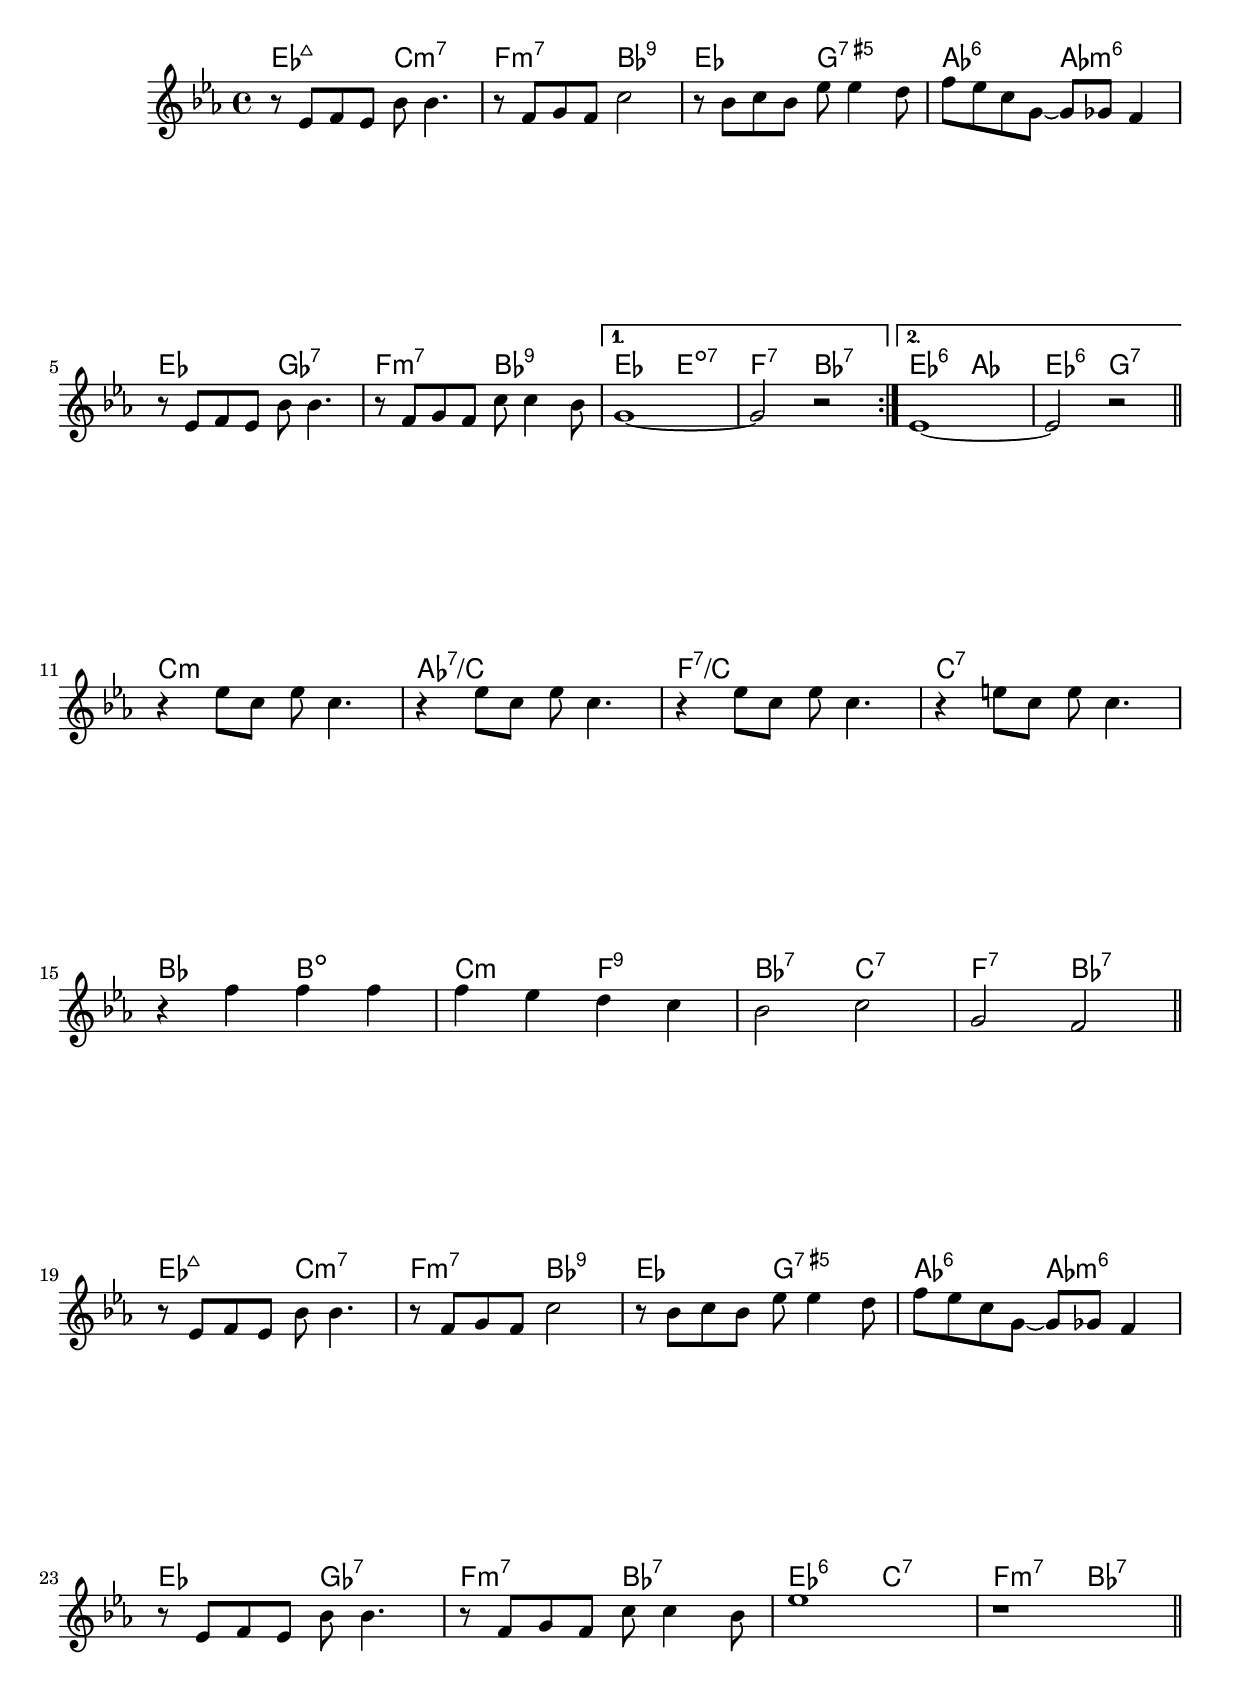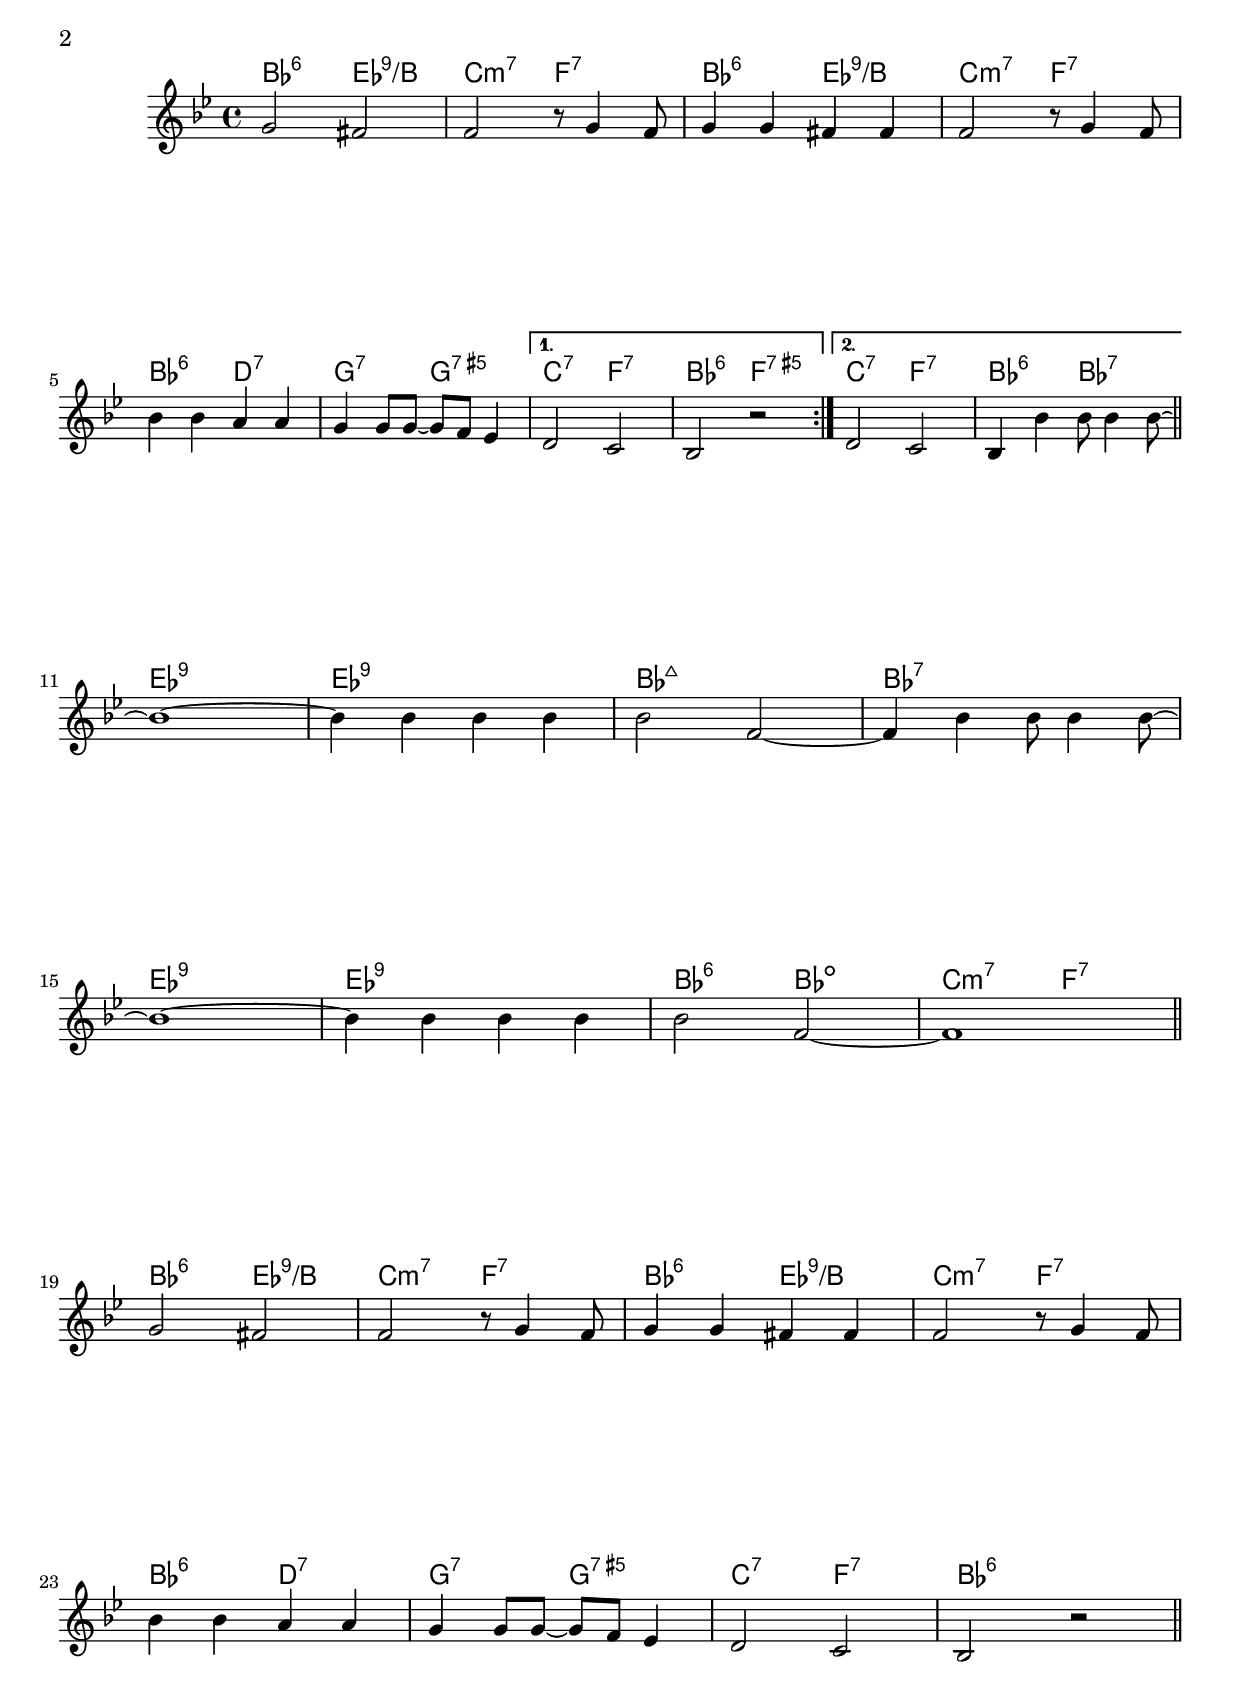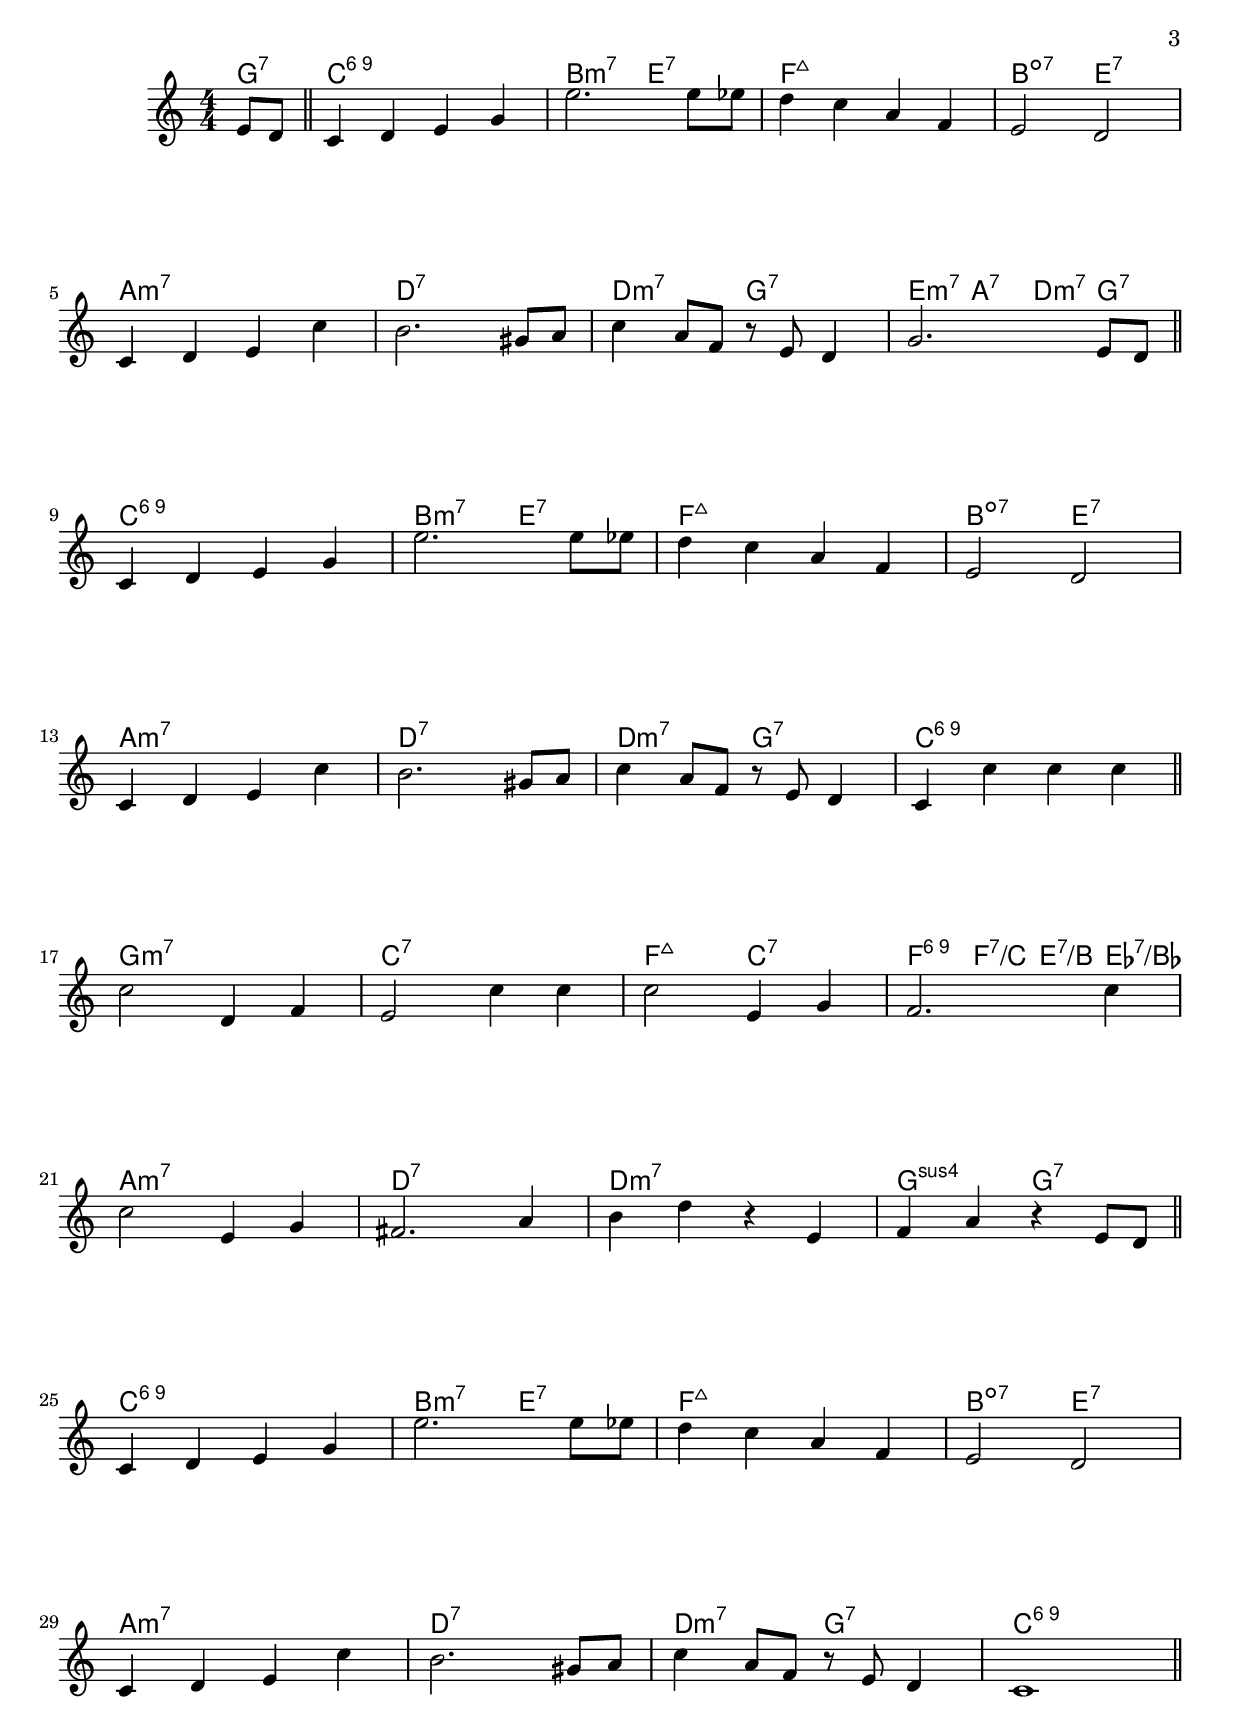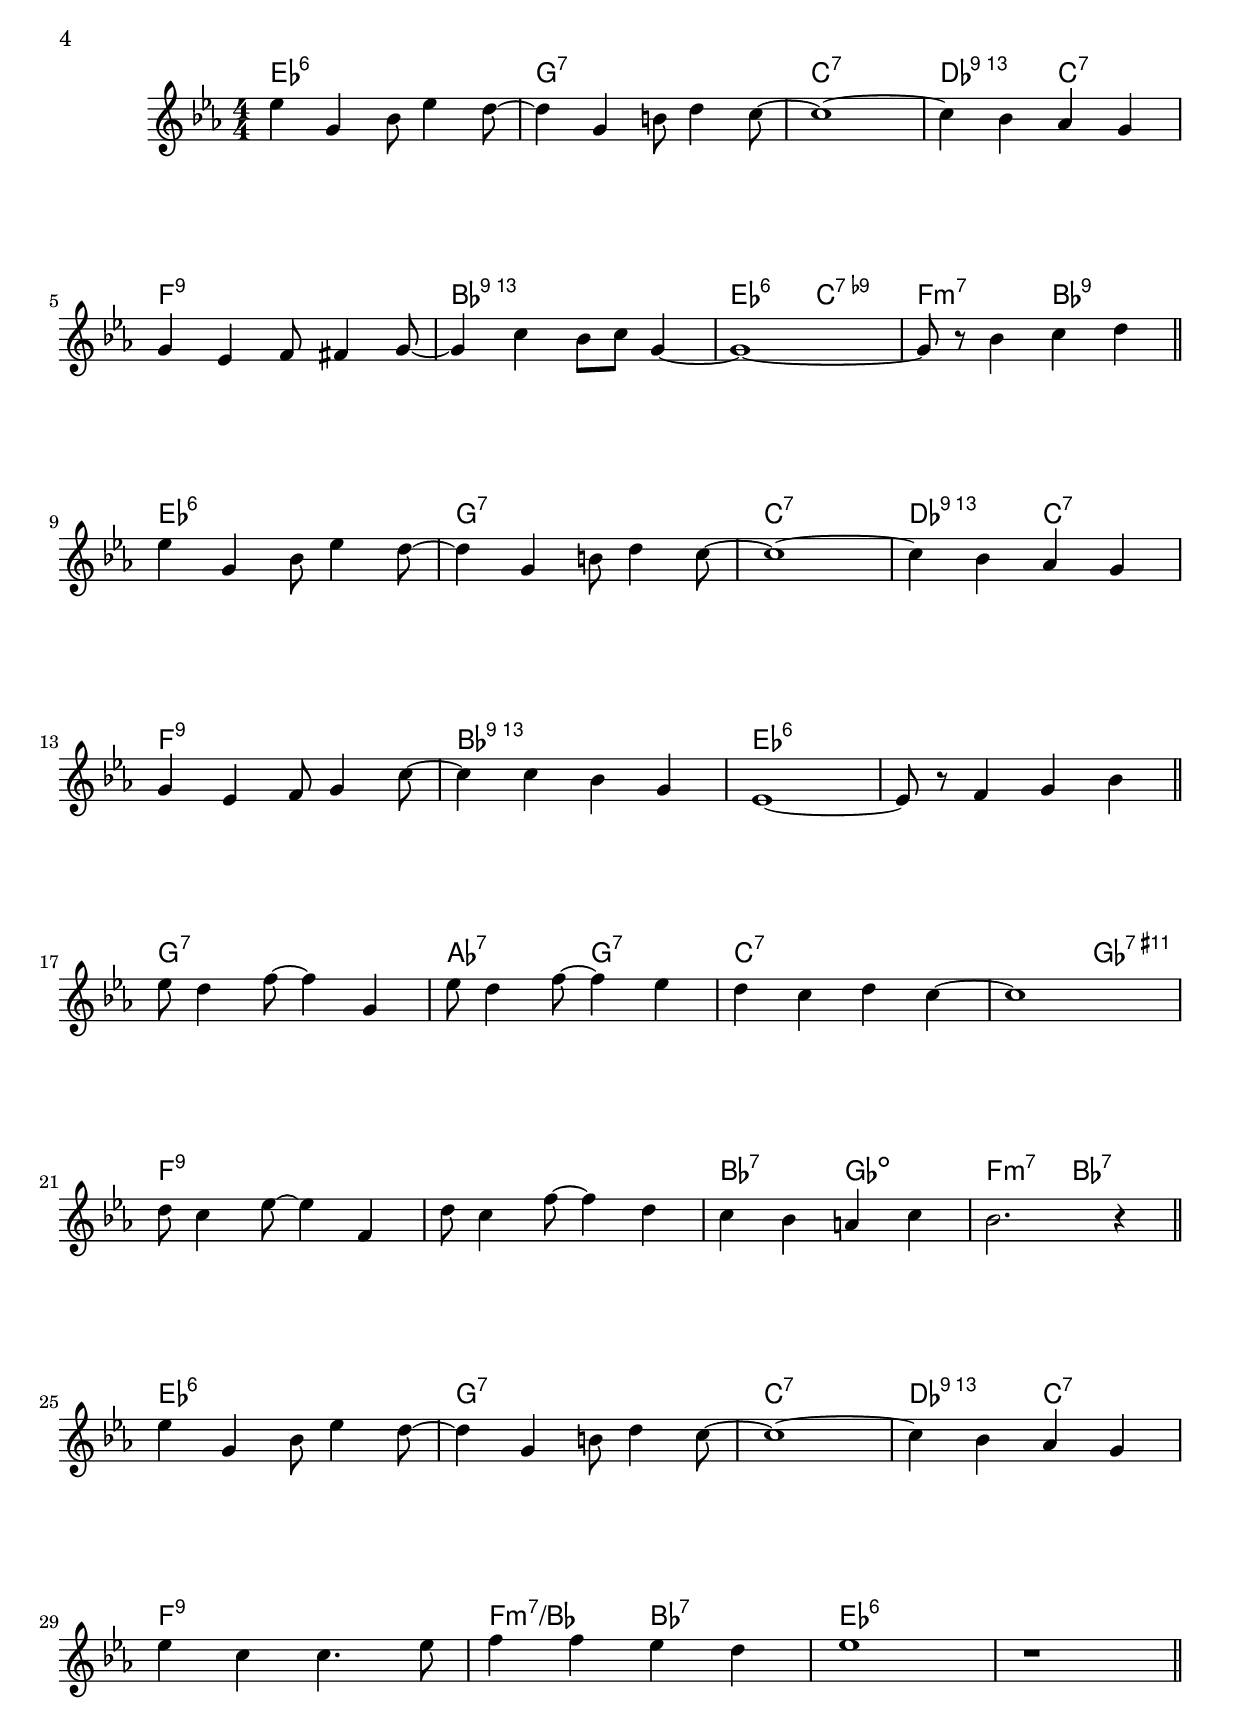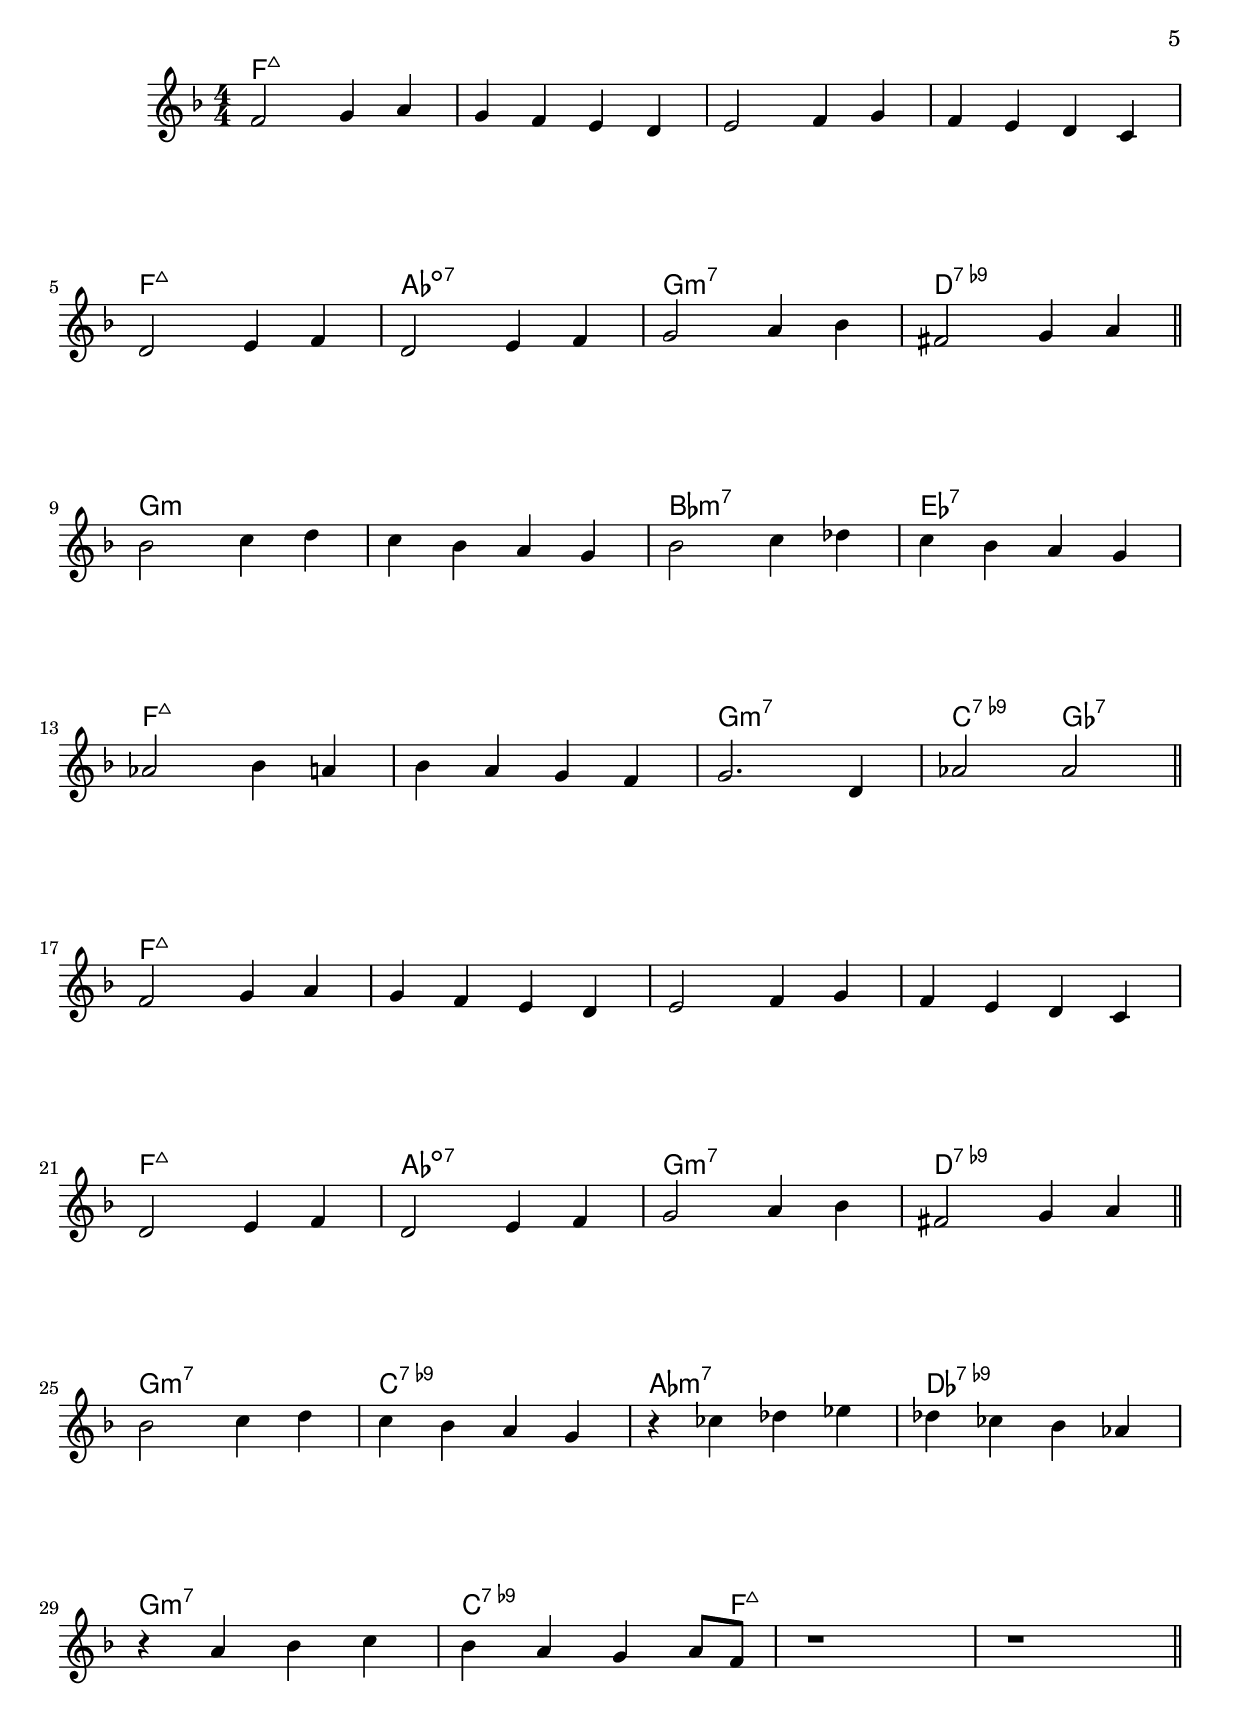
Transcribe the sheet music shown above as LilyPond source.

\pageBreak \version "2.18.2"

\score {

  \header {
    title = "Ain't Misbehavin'"
    composer = "F. Waller"
    meter = #"(Med. Swing)"
  }
  <<
    \new ChordNames \chordmode {
      es2:maj7 c2:m7 | f2:m7 bes:9 | es g:7.5+ | as:6 as:m6 |
      es ges:7 | f:m7 bes:9 |
      {
        { es e:dim7 | f:7 bes:7 }
        { es:6 as | es:6 g:7 }
      }

      c1:m | as:7/c | f:7/c | c:7 |
      bes2 b:dim | c:m f:9 | bes:7 c:7 | f:7 bes:7 |

      es2:maj7 c:m7 | f:m7 bes:9 | es g:7.5+ | as:6 as:m6 |
      es ges:7 | f:m7 bes:7 | es:6 c:7 | f:m7 bes:7 |
    }
    
    \new Staff \relative c' {
    \key es \major

    % TODO - start with bar ||:
    \repeat volta 2 {
      r8 es f es bes' bes4. | r8 f g f c'2 | r8 bes c bes es es4 d8 | f es c g ~ g ges f4 |
      \break
      r8 es f es bes' bes4.  | r8 f g f c' c4 bes8 |
    }
    \alternative {
      { g1 ~ | g2 r }
      { es1 ~ | es2 r }
    }
    \bar "||"
    \break

    % TODO - start with bar ||
    r4 es'8 c es c4. | r4 es8 c es c4. | r4 es8 c es c4. | r4 e8 c e c4. |
    \break
    r4 f f f | f es d c | bes2 c | g f
    \bar "||"
    \break

    r8 es f es bes' bes4. | r8 f g f c'2 | r8 bes c bes es es4 d8 | f es c g ~ g ges f4 |
    \break
    r8 es f es bes' bes4. | r8 f g f c' c4 bes8 | es1 | r |
    \bar "||"
  }
  >>
}

\pageBreak \version "2.18.2"

\score {

  \header {
    title = "Ain't She Sweet"
    composer = "M. Ager"
    meter = #"Swing/Dixie"
  }
  <<
    \new ChordNames \chordmode {
      bes2:6 es:9/b | c:m7 f:7 | bes:6 es:9/b | c:m7 f:7 |
      bes2:6 d:7 | g:7 g:7.5+ |
      {
        { c:7 f:7 | bes:6 f:7.5+ }
        { c:7 f:7 | bes:6 bes:7 }
      }

      % TODO - chord over more than one bar
      es1:9 | es:9 | bes:maj7 | bes:7 |
      es1:9 | es:9 | bes2:6 bes:dim | c:m7 f:7 |

      bes2:6 es:9/b | c:m7 f:7 | bes:6 es:9/b | c:m7 f:7 |
      bes2:6 d:7 | g:7 g:7.5+ | c:7 f:7 | bes:6 |
    }

    \new Staff \relative c'' {
      \key bes \major

      % TODO - start with bar ||:
      \repeat volta 2 {
        g2 fis | f r8 g4 f8 | g4 g fis fis | f2 r8 g4 f8 |
        \break
        bes4 bes a a | g g8 g ~ g f es4 |
      }
      \alternative {
        {d2 c | bes r }
        { d2 c | bes4 bes' bes8 bes4 bes8 ~ }
      }
      \bar "||"
      \break

      % TODO - start with bar ||
      bes1 ~ | bes4 bes bes bes | bes2 f ~ | f4 bes bes8 bes4 bes8 ~ |
      \break
      bes1 ~ | bes4 bes bes bes | bes2 f ~ | f1 |
      \bar "||"
      \break

      g2 fis | f r8 g4 f8 | g4 g fis fis | f2 r8 g4 f8 |
      \break
      bes4 bes a a | g g8 g ~ g f es4 | d2 c | bes r |
      \bar "||"
    }
  >>
}

\pageBreak \version "2.18.2"

\score {

  \header {
    title = "(On the) Sunny Side of the Street"
    composer = "Jimmy McHugh"
    meter = "Medium Swing"
  }
  <<
    \new ChordNames \chordmode {

      \partial 4 { g4:7 }

      c1:6.9 | b2:m7 e:7 | f1:maj7 | b2:dim7 e:7 |
      a1:m7 | d:7 | d2:m7 g:7 | e4:m7 a:7 d:m7 g:7 |

      c1:6.9 | b2:m7 e:7 | f1:maj7 | b2:dim7 e:7 |
      a1:m7 | d:7 | d2:m7 g:7 | c1:6.9 |

      g1:m7 | c:7 | f2:maj7 c:7 | f4:6.9 f:7/c e:7/b es:7/bes |
      a1:m7 | d:7 | d:m7 | g2:sus4 g:7 |

      c1:6.9 | b2:m7 e:7 | f1:maj7 | b2:dim7 e:7 |
      a1:m7 | d:7 | d2:m7 g:7 | c1:6.9 |

    }

    \new Staff \relative c' {
      \numericTimeSignature
      \key c \major

      \partial 4 { e8 d } \bar "||"

      c4 d e g | e'2. e8 es | d4 c a f | e2 d |
      \break
      c4 d e c' | b2. gis8 a | c4 a8 f r e d4 | g2. e8 d |
      \break
      \bar "||"

      c4 d e g | e'2. e8 es | d4 c a f | e2 d |
      \break
      c4 d e c' | b2. gis8 a | c4 a8 f r e d4 | c4 c' c c |
      \break
      \bar "||"

      c2 d,4 f | e2 c'4 c | c2 e,4 g | f2. c'4 |
      \break
      c2 e,4 g | fis2. a4 | b d r e, | f a r e8 d |
      \break
      \bar "||"


      c4 d e g | e'2. e8 es | d4 c a f | e2 d |
      \break
      c4 d e c' | b2. gis8 a | c4 a8 f r e d4 | c1 |
      \break
      \bar "||"

    }
  >>
}

\pageBreak \version "2.24.0"

\score {

  \header {
    title = "Please Don't Talk About Me When I'm Gone"
    composer = "S. Stept"
    meter = "Swing"
  }
  <<
    \new ChordNames \chordmode {
      \set chordChanges = ##t

      es1:6 | g:7 | c:7 | des2:13 c:7 |
      f1:9 | bes:13 | es2:6 c:7.9- | f:m7 bes:9 |

      es1:6 | g:7 | c:7 | des2:13 c:7 |
      f1:9 | bes:13 | es:6 | es:6 |

      g1:7 | as2:7 g:7 | c1:7 | c2:7 ges:7.11+ |
      f1:9 | f1:9 | bes2:7 ges:dim | f:m7 bes:7 |

      es1:6 | g:7 | c:7 | des2:13 c:7 |
      f1:9 | f2:m7/bes bes:7 | es1:6 | es1:6 |
    }

    \new Staff \relative c'' {
      \numericTimeSignature
      \key es \major

      es4 g, bes8 es4 d8 ~ | d4 g, b8 d4 c8 ~ |c1 ~ | c4 bes as g |
      \break
      g4 es f8 fis4 g8 ~ | g4 c bes8 c g4 ~ | g1 ~ | g8 r bes4 c d |
      \bar "||"
      \break

      es4 g, bes8 es4 d8 ~ | d4 g, b8 d4 c8 ~ |c1 ~ | c4 bes as g |
      \break
      g4 es f8 g4 c8 ~ | c4 c bes g | es1 ~ | es8 r f4 g bes |
      \bar "||"
      \break

      es8 d4 f8 ~ f4 g, | es'8 d4 f8 ~ f4 es | d c d c ~ | c1 |
      \break
      d8 c4 es8 ~ es4  f,4 | d'8 c4 f8 ~ f4 d | c bes a c | bes2. r4 |
      \bar "||"
      \break

      es4 g, bes8 es4 d8 ~ | d4 g, b8 d4 c8 ~ |c1 ~ | c4 bes as g |
      \break
      es'4 c c4. es8 | f4 f es d | es1 | r |
      \bar "||"

    }
  >>
}

\pageBreak \score {

  \header {
    title = "Smile"
    composer = "Charles Chaplin"
    meter = #"Ballad"
  }
  <<
    \new ChordNames \chordmode {
      \set chordChanges = ##t

      f1:maj7 | f:maj7 | f:maj7 | f:maj7 |
      f1:maj7 | as:dim7 | g:m7 | d:7.9- |

      g1:m | g:m | bes:m7 | es:7 |
      f1:maj7 | f:maj7 | g:m7 | c2:7.9- ges:7 |

      f1:maj7 | f:maj7 | f:maj7 | f:maj7 |
      f1:maj7 | as:dim7 | g:m7 | d:7.9- |

      g1:m7 | c:7.9- | as:m7 | des:7.9- |
      g1:m7 | c2..:7.9- f8:maj7 | f1:maj7 | f:maj7 |

    }

    \new Staff \relative c' {
      \numericTimeSignature
      \key f \major

      f2 g4 a | g f e d | e2 f4 g | f e d c |
      \break
      d2 e4 f | d2 e4 f | g2 a4 bes | fis2 g4 a |
      \bar "||"
      \break

      bes2 c4 d | c bes a g | bes2 c4 des | c bes a g |
      \break
      as2 bes4 a | bes a g f | g2. d4 | as'2 as |
      \bar "||"
      \break

      f2 g4 a | g f e d | e2 f4 g | f e d c |
      \break
      d2 e4 f | d2 e4 f | g2 a4 bes | fis2 g4 a |
      \bar "||"
      \break

      bes2 c4 d | c bes a g | r ces des es | des ces bes as |
      \break
      r4 a bes c | bes a g a8 f | r1 | r |
      \bar "||"
      \break
    }
  >>
}

